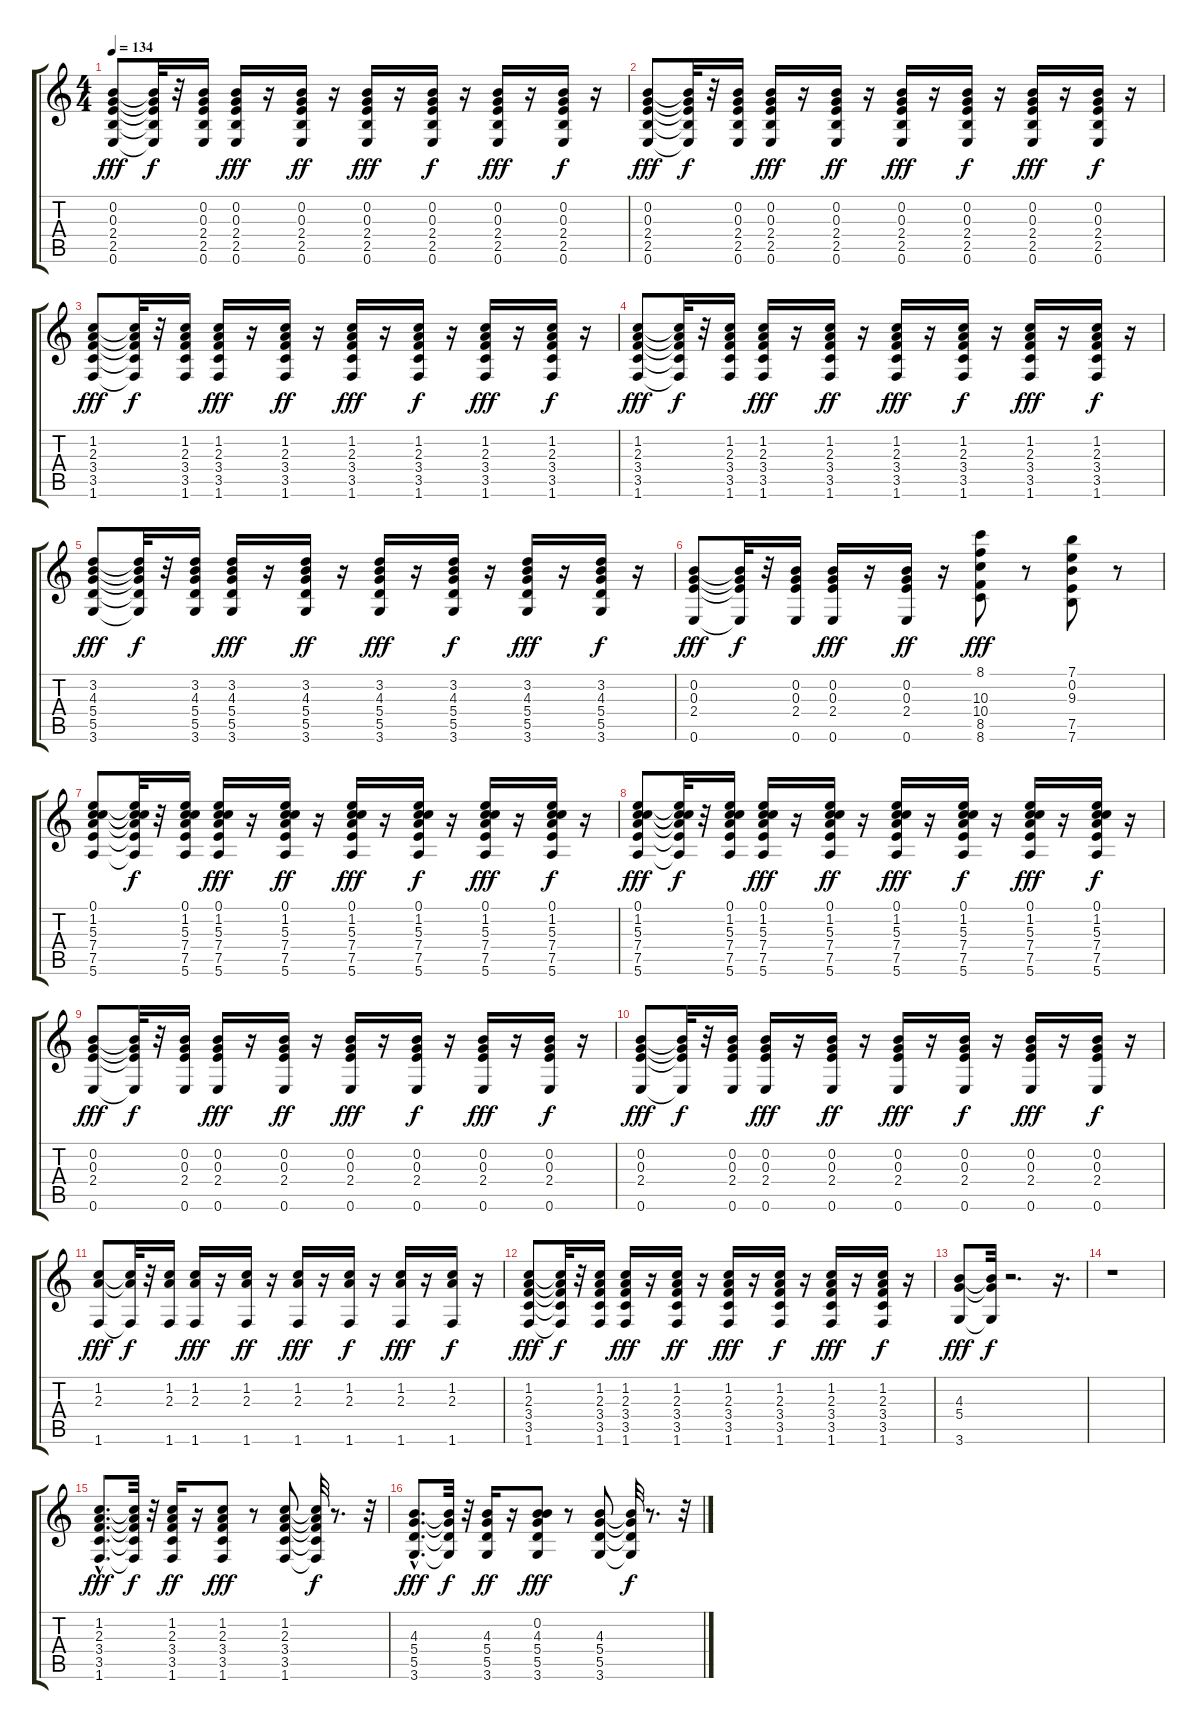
\track "" {instrument electricguitarclean}
\staff {score tabs}
\tuning (E4 B3 G3 D3 A2 E2) {hide}
\ts (4 4)
\tempo 134
\clef g2
\ks c
(0.2 0.3 2.4 2.5 0.6).8{dy fff} (0.2{t} 0.3{t} 2.4{t} 2.5{t} 0.6{t}).32{dy f} r.32 (0.2 0.3 2.4 2.5 0.6).16 (0.2 0.3 2.4 2.5 0.6).16{dy fff} r.16 (0.2 0.3 2.4 2.5 0.6).16{dy ff} r.16 (0.2 0.3 2.4 2.5 0.6).16{dy fff} r.16 (0.2 0.3 2.4 2.5 0.6).16{dy f} r.16 (0.2 0.3 2.4 2.5 0.6).16{dy fff} r.16 (0.2 0.3 2.4 2.5 0.6).16{dy f} r.16 |
(0.2 0.3 2.4 2.5 0.6).8{dy fff} (0.2{t} 0.3{t} 2.4{t} 2.5{t} 0.6{t}).32{dy f} r.32 (0.2 0.3 2.4 2.5 0.6).16 (0.2 0.3 2.4 2.5 0.6).16{dy fff} r.16 (0.2 0.3 2.4 2.5 0.6).16{dy ff} r.16 (0.2 0.3 2.4 2.5 0.6).16{dy fff} r.16 (0.2 0.3 2.4 2.5 0.6).16{dy f} r.16 (0.2 0.3 2.4 2.5 0.6).16{dy fff} r.16 (0.2 0.3 2.4 2.5 0.6).16{dy f} r.16 |
(1.2 2.3 3.4 3.5 1.6).8{dy fff} (1.2{t} 2.3{t} 3.4{t} 3.5{t} 1.6{t}).32{dy f} r.32 (1.2 2.3 3.4 3.5 1.6).16 (1.2 2.3 3.4 3.5 1.6).16{dy fff} r.16 (1.2 2.3 3.4 3.5 1.6).16{dy ff} r.16 (1.2 2.3 3.4 3.5 1.6).16{dy fff} r.16 (1.2 2.3 3.4 3.5 1.6).16{dy f} r.16 (1.2 2.3 3.4 3.5 1.6).16{dy fff} r.16 (1.2 2.3 3.4 3.5 1.6).16{dy f} r.16 |
(1.2 2.3 3.4 3.5 1.6).8{dy fff} (1.2{t} 2.3{t} 3.4{t} 3.5{t} 1.6{t}).32{dy f} r.32 (1.2 2.3 3.4 3.5 1.6).16 (1.2 2.3 3.4 3.5 1.6).16{dy fff} r.16 (1.2 2.3 3.4 3.5 1.6).16{dy ff} r.16 (1.2 2.3 3.4 3.5 1.6).16{dy fff} r.16 (1.2 2.3 3.4 3.5 1.6).16{dy f} r.16 (1.2 2.3 3.4 3.5 1.6).16{dy fff} r.16 (1.2 2.3 3.4 3.5 1.6).16{dy f} r.16 |
(3.2 4.3 5.4 5.5 3.6).8{dy fff} (3.2{t} 4.3{t} 5.4{t} 5.5{t} 3.6{t}).32{dy f} r.32 (3.2 4.3 5.4 5.5 3.6).16 (3.2 4.3 5.4 5.5 3.6).16{dy fff} r.16 (3.2 4.3 5.4 5.5 3.6).16{dy ff} r.16 (3.2 4.3 5.4 5.5 3.6).16{dy fff} r.16 (3.2 4.3 5.4 5.5 3.6).16{dy f} r.16 (3.2 4.3 5.4 5.5 3.6).16{dy fff} r.16 (3.2 4.3 5.4 5.5 3.6).16{dy f} r.16 |
(0.2 0.3 2.4 0.6).8{dy fff} (0.2{t} 0.3{t} 2.4{t} 0.6{t}).32{dy f} r.32 (0.2 0.3 2.4 0.6).16 (0.2 0.3 2.4 0.6).16{dy fff} r.16 (0.2 0.3 2.4 0.6).16{dy ff} r.16 (8.1 10.3 10.4 8.5 8.6).8{dy fff} r.8 (7.1 0.2 9.3 7.5 7.6).8 r.8 |
(0.1 1.2 5.3 7.4 7.5 5.6).8 (0.1{t} 1.2{t} 5.3{t} 7.4{t} 7.5{t} 5.6{t}).32{dy f} r.32 (0.1 1.2 5.3 7.4 7.5 5.6).16 (0.1 1.2 5.3 7.4 7.5 5.6).16{dy fff} r.16 (0.1 1.2 5.3 7.4 7.5 5.6).16{dy ff} r.16 (0.1 1.2 5.3 7.4 7.5 5.6).16{dy fff} r.16 (0.1 1.2 5.3 7.4 7.5 5.6).16{dy f} r.16 (0.1 1.2 5.3 7.4 7.5 5.6).16{dy fff} r.16 (0.1 1.2 5.3 7.4 7.5 5.6).16{dy f} r.16 |
(0.1 1.2 5.3 7.4 7.5 5.6).8{dy fff} (0.1{t} 1.2{t} 5.3{t} 7.4{t} 7.5{t} 5.6{t}).32{dy f} r.32 (0.1 1.2 5.3 7.4 7.5 5.6).16 (0.1 1.2 5.3 7.4 7.5 5.6).16{dy fff} r.16 (0.1 1.2 5.3 7.4 7.5 5.6).16{dy ff} r.16 (0.1 1.2 5.3 7.4 7.5 5.6).16{dy fff} r.16 (0.1 1.2 5.3 7.4 7.5 5.6).16{dy f} r.16 (0.1 1.2 5.3 7.4 7.5 5.6).16{dy fff} r.16 (0.1 1.2 5.3 7.4 7.5 5.6).16{dy f} r.16 |
(0.2 0.3 2.4 0.6).8{dy fff} (0.2{t} 0.3{t} 2.4{t} 0.6{t}).32{dy f} r.32 (0.2 0.3 2.4 0.6).16 (0.2 0.3 2.4 0.6).16{dy fff} r.16 (0.2 0.3 2.4 0.6).16{dy ff} r.16 (0.2 0.3 2.4 0.6).16{dy fff} r.16 (0.2 0.3 2.4 0.6).16{dy f} r.16 (0.2 0.3 2.4 0.6).16{dy fff} r.16 (0.2 0.3 2.4 0.6).16{dy f} r.16 |
(0.2 0.3 2.4 0.6).8{dy fff} (0.2{t} 0.3{t} 2.4{t} 0.6{t}).32{dy f} r.32 (0.2 0.3 2.4 0.6).16 (0.2 0.3 2.4 0.6).16{dy fff} r.16 (0.2 0.3 2.4 0.6).16{dy ff} r.16 (0.2 0.3 2.4 0.6).16{dy fff} r.16 (0.2 0.3 2.4 0.6).16{dy f} r.16 (0.2 0.3 2.4 0.6).16{dy fff} r.16 (0.2 0.3 2.4 0.6).16{dy f} r.16 |
(1.2 2.3 1.6).8{dy fff} (1.2{t} 2.3{t} 1.6{t}).32{dy f} r.32 (1.2 2.3 1.6).16 (1.2 2.3 1.6).16{dy fff} r.16 (1.2 2.3 1.6).16{dy ff} r.16 (1.2 2.3 1.6).16{dy fff} r.16 (1.2 2.3 1.6).16{dy f} r.16 (1.2 2.3 1.6).16{dy fff} r.16 (1.2 2.3 1.6).16{dy f} r.16 |
(1.2 2.3 3.4 3.5 1.6).8{dy fff} (1.2{t} 2.3{t} 3.4{t} 3.5{t} 1.6{t}).32{dy f} r.32 (1.2 2.3 3.4 3.5 1.6).16 (1.2 2.3 3.4 3.5 1.6).16{dy fff} r.16 (1.2 2.3 3.4 3.5 1.6).16{dy ff} r.16 (1.2 2.3 3.4 3.5 1.6).16{dy fff} r.16 (1.2 2.3 3.4 3.5 1.6).16{dy f} r.16 (1.2 2.3 3.4 3.5 1.6).16{dy fff} r.16 (1.2 2.3 3.4 3.5 1.6).16{dy f} r.16 |
(4.3 5.4 3.6).8{dy fff} (4.3{t} 5.4{t} 3.6{t}).32{dy f} r.2{d} r.16{d} |
r.1 |
(1.2{hac} 2.3{hac} 3.4{hac} 3.5{hac} 1.6{hac}).8{d dy fff} (1.2{t} 2.3{t} 3.4{t} 3.5{t} 1.6{t}).32{dy f} r.32 (1.2 2.3 3.4 3.5 1.6).16{dy ff} r.16 (1.2 2.3 3.4 3.5 1.6).8{dy fff} r.8 (1.2 2.3 3.4 3.5 1.6).8 (1.2{t} 2.3{t} 3.4{t} 3.5{t} 1.6{t}).32{dy f} r.8{d} r.32 |
(4.3{hac} 5.4{hac} 5.5{hac} 3.6{hac}).8{d dy fff} (4.3{t} 5.4{t} 5.5{t} 3.6{t}).32{dy f} r.32 (4.3 5.4 5.5 3.6).16{dy ff} r.16 (0.2 4.3 5.4 5.5 3.6).8{dy fff} r.8 (4.3 5.4 5.5 3.6).8 (4.3{t} 5.4{t} 5.5{t} 3.6{t}).32{dy f} r.8{d} r.32
